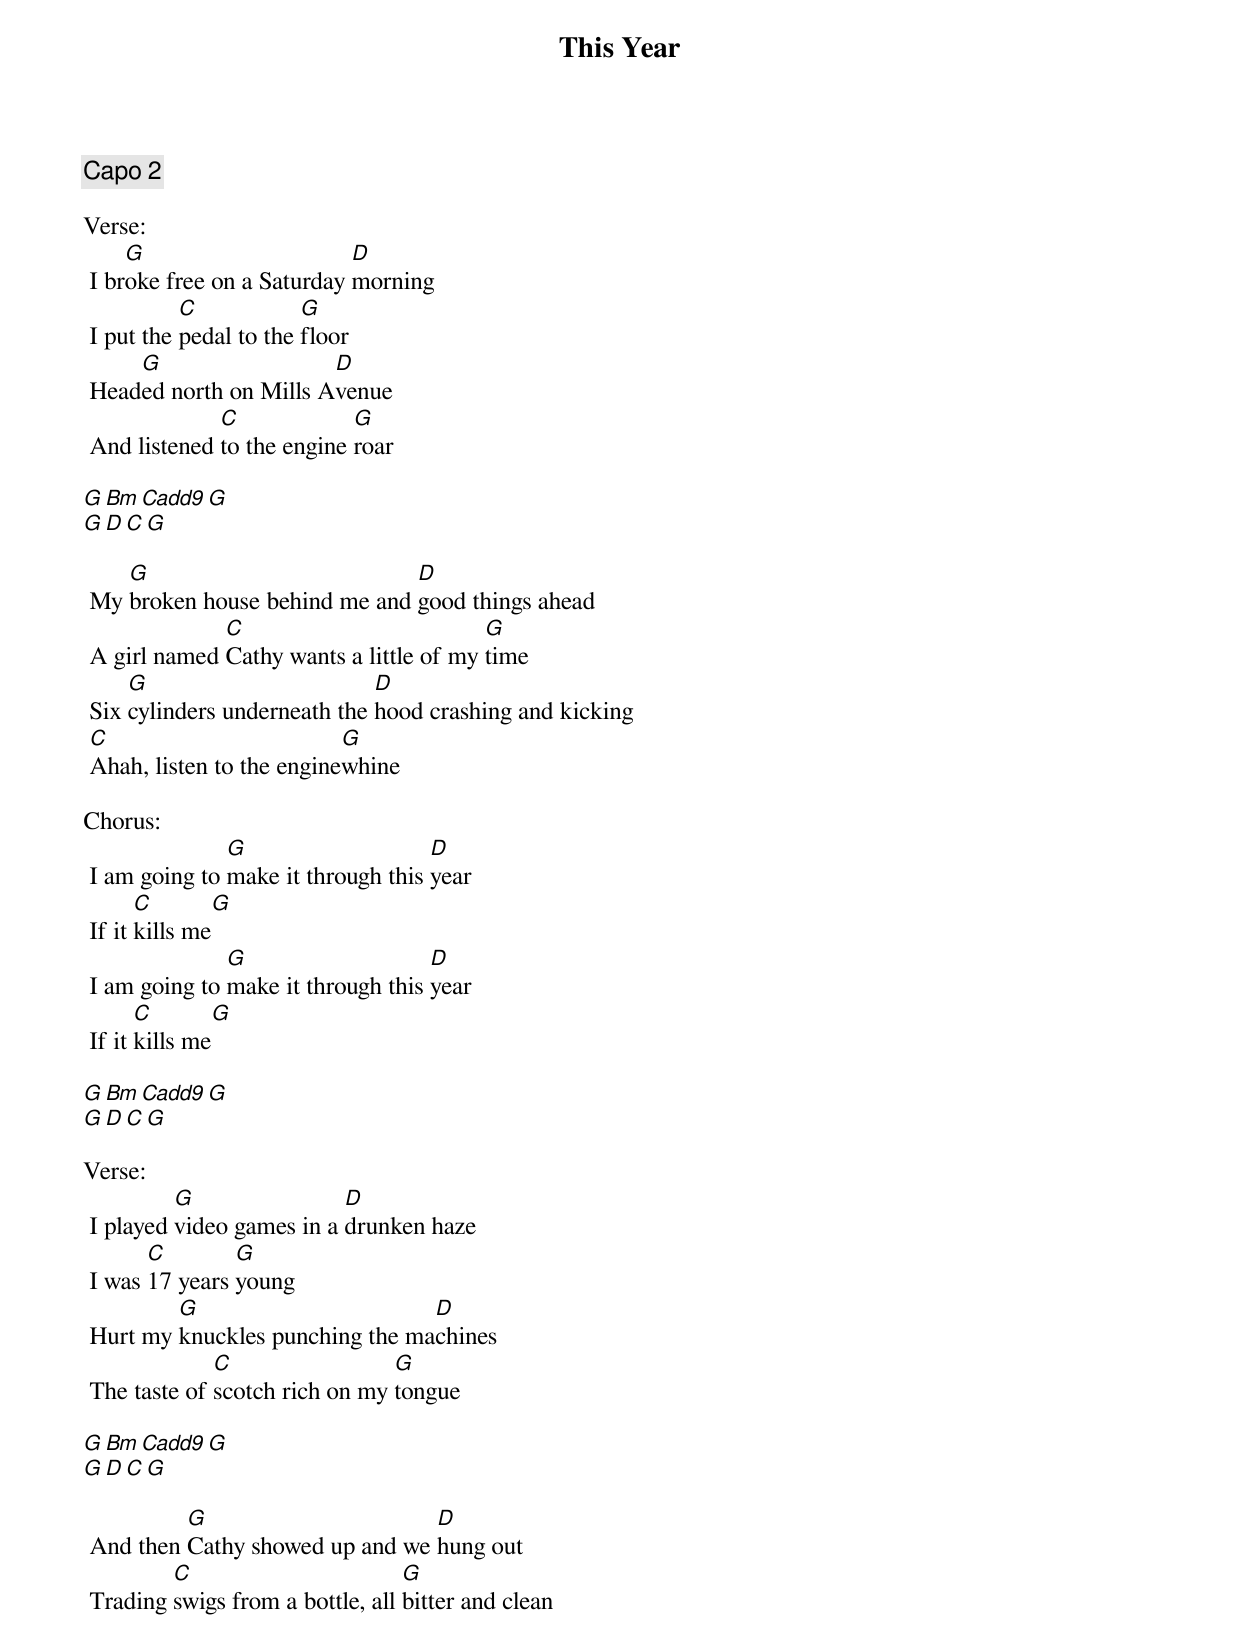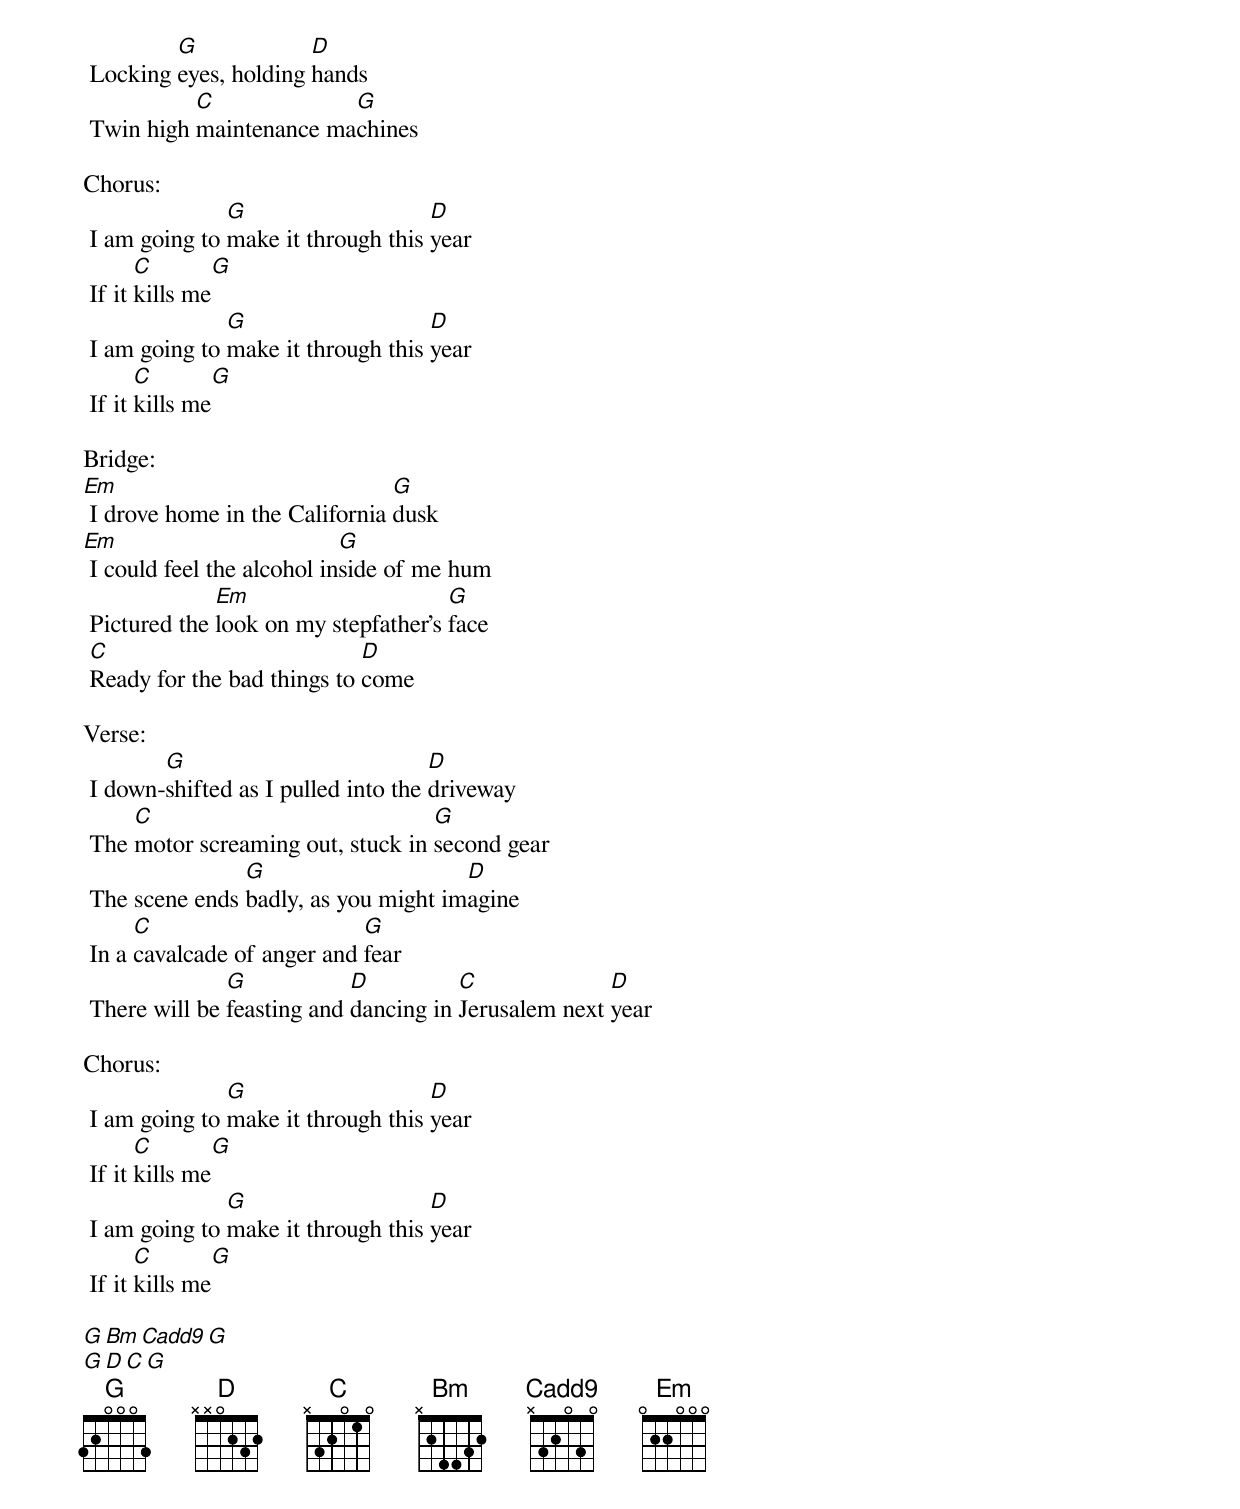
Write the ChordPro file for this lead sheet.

{title:This Year}
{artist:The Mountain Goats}
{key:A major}
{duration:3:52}
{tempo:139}
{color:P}

{comment: Capo 2}

Verse:
 I br[G]oke free on a Saturday [D]morning
 I put the [C]pedal to the [G]floor
 Head[G]ed north on Mills A[D]venue
 And listened [C]to the engine [G]roar

[G][Bm][Cadd9][G]
[G][D][C][G]

 My [G]broken house behind me and [D]good things ahead
 A girl named [C]Cathy wants a little of my [G]time
 Six [G]cylinders underneath the [D]hood crashing and kicking
 [C]Ahah, listen to the engine[G]whine

Chorus:
 I am going to [G]make it through this [D]year
 If it [C]kills me[G]
 I am going to [G]make it through this [D]year
 If it [C]kills me[G]

[G][Bm][Cadd9][G]
[G][D][C][G]

Verse:
 I played [G]video games in a [D]drunken haze
 I was [C]17 years [G]young
 Hurt my [G]knuckles punching the ma[D]chines
 The taste of [C]scotch rich on my [G]tongue

[G][Bm][Cadd9][G]
[G][D][C][G]

 And then [G]Cathy showed up and we [D]hung out
 Trading [C]swigs from a bottle, all [G]bitter and clean
 Locking [G]eyes, holding [D]hands
 Twin high [C]maintenance ma[G]chines

Chorus:
 I am going to [G]make it through this [D]year
 If it [C]kills me[G]
 I am going to [G]make it through this [D]year
 If it [C]kills me[G]

Bridge:
[Em] I drove home in the California [G]dusk
[Em] I could feel the alcohol in[G]side of me hum
 Pictured the [Em]look on my stepfather's [G]face
 [C]Ready for the bad things to [D]come

Verse:
 I down-[G]shifted as I pulled into the [D]driveway
 The [C]motor screaming out, stuck in [G]second gear
 The scene ends [G]badly, as you might im[D]agine
 In a [C]cavalcade of anger and [G]fear
 There will be [G]feasting and [D]dancing in [C]Jerusalem next [D]year

Chorus:
 I am going to [G]make it through this [D]year
 If it [C]kills me[G]
 I am going to [G]make it through this [D]year
 If it [C]kills me[G]

[G][Bm][Cadd9][G]
[G][D][C][G]
